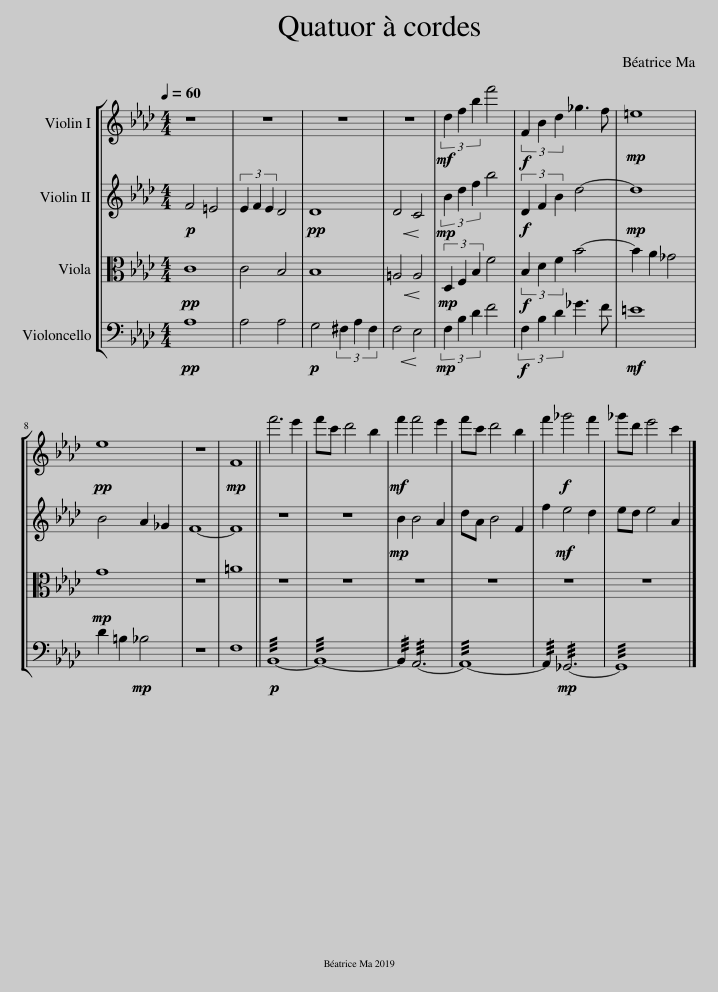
X:1
%%score [ 1 2 3 4 ]
L:1/8
Q:1/4=60
M:4/4
I:linebreak $
K:Ab
V:1 treble
V:2 treble
V:3 alto
V:4 bass
V:1
 z8 | z8 | z8 | z8 |!mf! (3d2 f2 b2 f'4 | %5
!f! (3F2 B2 d2 _g3 f |!mp! =e8 |$!pp! e8 | z8 |!mp! F8 || %10
 f'6 e'2 | f'c' d'4 b2 |!mf! f'2 f'4 e'2 | f'c' d'4 b2 | f'2!f! _g'4 f'2 | %15
 _g'd' e'4 c'2 |] %16
V:2
!p! F4 =E4 | (3E2 F2 E2 D4 |!pp! D8 | D4!<(! C4!<)! |!mp! (3B2 d2 f2 b4 | %5
!f! (3D2 F2 B2 d4- |!mp! d8 |$ B4 A2 _G2 | F8- | F8 || %10
 z8 | z8 |!mp! B2 B4 A2 | dA B4 F2 | f2!mf! e4 d2 | %15
 ed e4 A2 |] %16
V:3
!pp! C8 | C4 B,4 | B,8 |!<(! =A,4!<)! A,4 |!mp! (3D,2 F,2 B,2 F4 | %5
!f! (3B,2 D2 F2 B4- | B2 A2 _G4 |$!mp! G8 | z8 | =A8 || %10
 z8 | z8 | z8 | z8 | z8 | %15
 z8 |] %16
V:4
!pp! A,8 | A,4 A,4 |!p! G,4 (3^F,2 A,2 F,2 |!<(! F,4!<)! E,4 |!mp! (3F,2 B,2 D2 F4 | %5
!f! (3F,2 B,2 D2 _G3 F |!mf! =E8 |$ D2 =B,2!mp! _B,4 | z8 | F,8 || %10
!p! !///!B,,8- | !///!B,,8- | !///!B,,2 !///!A,,6- | !///!A,,8- | !///!A,,2!mp! !///!_G,,6- | %15
 !///!G,,8 |] %16
